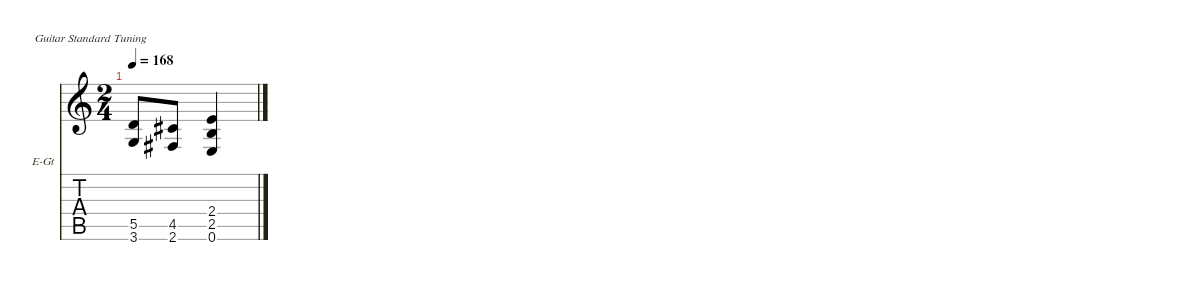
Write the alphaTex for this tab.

\hideDynamics
\bracketExtendMode nobrackets
\firstSystemTrackNameOrientation horizontal
\otherSystemsTrackNameOrientation horizontal
\track ("Guitar III" "E-Gt") {instrument distortionguitar}
\staff {score tabs}
\tuning (E4 B3 G3 D3 A2 E2)
\ts (2 4)
\tempo 168
\clef g2
\ks c
(5.5 3.6).8{dy f beam Up} (4.5{acc #} 2.6{acc #}).8{beam Up} (2.4 2.5 0.6).4{beam Up}
